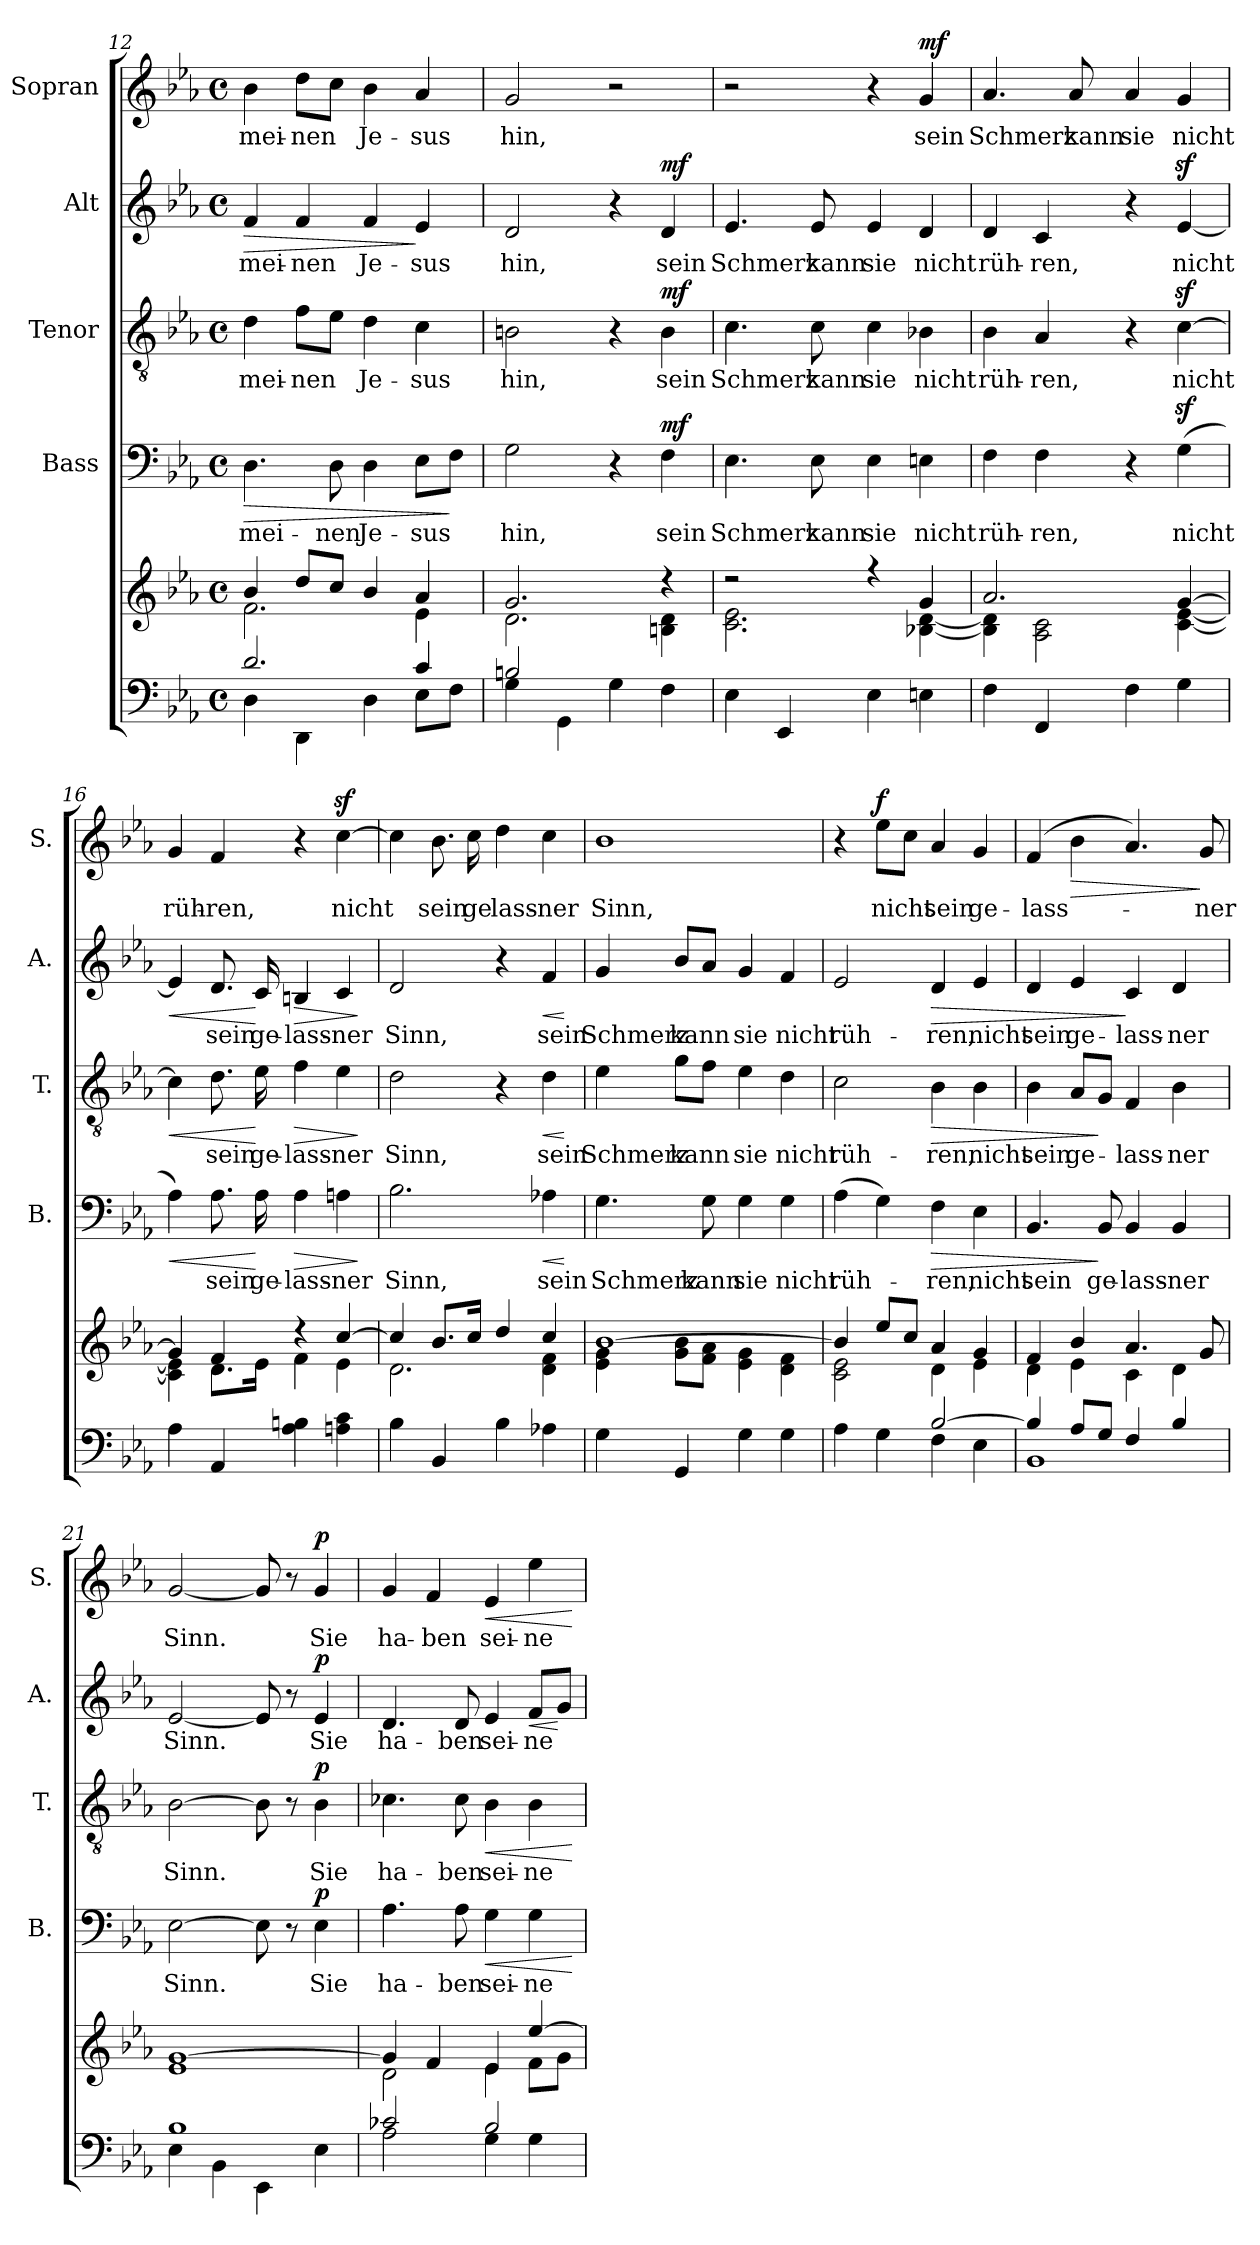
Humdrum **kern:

**kern	**kern	**kern	**text	**dynam	**kern	**text	**dynam	**kern	**text	**dynam	**kern	**text	**dynam
*part5	*part5	*part4	*part4	*part4	*part3	*part3	*part3	*part2	*part2	*part2	*part1	*part1	*part1
*staff6	*staff5	*staff4	*staff4	*staff4	*staff3	*staff3	*staff3	*staff2	*staff2	*staff2	*staff1	*staff1	*staff1
*	*	*I"Bass	*	*	*I"Tenor	*	*	*I"Alt	*	*	*I"Sopran	*	*
*	*	*I'B.	*	*	*I'T.	*	*	*I'A.	*	*	*I'S.	*	*
*clefF4	*clefG2	*clefF4	*	*	*clefGv2	*	*	*clefG2	*	*	*clefG2	*	*
*k[b-e-a-]	*k[b-e-a-]	*k[b-e-a-]	*	*	*k[b-e-a-]	*	*	*k[b-e-a-]	*	*	*k[b-e-a-]	*	*
*E-:	*E-:	*E-:	*	*	*E-:	*	*	*E-:	*	*	*E-:	*	*
*M4/4	*M4/4	*M4/4	*	*	*M4/4	*	*	*M4/4	*	*	*M4/4	*	*
*met(c)	*met(c)	*met(c)	*	*	*met(c)	*	*	*met(c)	*	*	*met(c)	*	*
=12	=12	=12	=12	=12	=12	=12	=12	=12	=12	=12	=12	=12	=12
*^	*^	*	*	*	*	*	*	*	*	*	*	*	*
!	!	!	!	!	!LO:LY:b	!LO:HP:b	!	!LO:LY:b	!	!	!LO:LY:b	!LO:HP:b	!	!LO:LY:b	!
2.d/	4D\	4b-/	2.f\	4.D\	mei-	>	4d\	mei-	.	4f/	mei-	>	4b-\	mei-	.
!	!	!	!	!	!	!	!	!LO:LY:b	!	!	!LO:LY:b	!	!	!LO:LY:b	!
.	4DD\	8dd/L	.	.	.	.	8f\L	-nen	.	4f/	-nen	.	8dd\L	-nen	.
!	!	!	!	!	!LO:LY:b	!	!	!	!	!	!	!	!	!	!
.	.	8cc/J	.	8D\	-nen	.	8e-\J	.	.	.	.	.	8cc\J	.	.
!	!	!	!	!	!LO:LY:b	!	!	!LO:LY:b	!	!	!LO:LY:b	!	!	!LO:LY:b	!
.	4D\	4b-/	.	4D\	Je-	.	4d\	Je-	.	4f/	Je-	.	4b-\	Je-	.
!	!	!	!	!	!LO:LY:b	!	!	!LO:LY:b	!	!	!LO:LY:b	!	!	!LO:LY:b	!
4c/	8E-\L	4a-/	4e-\	8E-\L	-sus	.	4c\	-sus	.	4e-/	-sus	]	4a-/	-sus	.
.	8F\J	.	.	8F\J	.	]	.	.	.	.	.	.	.	.	.
!!LO:PB:g=z
=13	=13	=13	=13	=13	=13	=13	=13	=13	=13	=13	=13	=13	=13	=13	=13
!	!	!	!	!	!LO:LY:b	!	!	!LO:LY:b	!	!	!LO:LY:b	!	!	!LO:LY:b	!
2Bn/	4G\	2.g/	2.d\	2G\	hin,	.	2Bn\	hin,	.	2d/	hin,	.	2g/	hin,	.
.	4GG\	.	.	.	.	.	.	.	.	.	.	.	.	.	.
2ryy	4G\	.	.	4r	.	.	4r	.	.	4r	.	.	2r	.	.
!	!	!	!	!	!LO:LY:b	!LO:DY:a	!	!LO:LY:b	!LO:DY:a	!	!LO:LY:b	!LO:DY:a	!	!	!
.	4F\	4rdd	4Bn\ 4d\	4F\	sein	mf	4B\	sein	mf	4d/	sein	mf	.	.	.
=14	=14	=14	=14	=14	=14	=14	=14	=14	=14	=14	=14	=14	=14	=14	=14
!	!	!	!	!	!LO:LY:b	!	!	!LO:LY:b	!	!	!LO:LY:b	!	!	!	!
*v	*v	*	*	*	*	*	*	*	*	*	*	*	*	*	*
4E-\	2r	2.c\ 2.e-\	4.E-\	Schmerz	.	4.c\	Schmerz	.	4.e-/	Schmerz	.	2r	.	.
4EE-/	.	.	.	.	.	.	.	.	.	.	.	.	.	.
!	!	!	!	!LO:LY:b	!	!	!LO:LY:b	!	!	!LO:LY:b	!	!	!	!
.	.	.	8E-\	kann	.	8c\	kann	.	8e-/	kann	.	.	.	.
!	!	!	!	!LO:LY:b	!	!	!LO:LY:b	!	!	!LO:LY:b	!	!	!	!
4E-\	4ree	.	4E-\	sie	.	4c\	sie	.	4e-/	sie	.	4r	.	.
!	!	!	!	!LO:LY:b	!	!	!LO:LY:b	!	!	!LO:LY:b	!	!	!LO:LY:b	!LO:DY:a
4En\	4g/	[<4B-X\ [<4d\	4En\	nicht	.	4B-X\	nicht	.	4d/	nicht	.	4g/	sein	mf
=15	=15	=15	=15	=15	=15	=15	=15	=15	=15	=15	=15	=15	=15	=15
!	!	!	!	!LO:LY:b	!	!	!LO:LY:b	!	!	!LO:LY:b	!	!	!LO:LY:b	!
4F\	2.a-/	4B-\] 4d\]	4F\	rüh-	.	4B-\	rüh-	.	4d/	rüh-	.	4.a-/	Schmerz	.
!	!	!	!	!LO:LY:b	!	!	!LO:LY:b	!	!	!LO:LY:b	!	!	!	!
4FF/	.	2A-\ 2c\	4F\	-ren,	.	4A-/	-ren,	.	4c/	-ren,	.	.	.	.
!	!	!	!	!	!	!	!	!	!	!	!	!	!LO:LY:b	!
.	.	.	.	.	.	.	.	.	.	.	.	8a-/	kann	.
!	!	!	!	!	!	!	!	!	!	!	!	!	!LO:LY:b	!
4F\	.	.	4r	.	.	4r	.	.	4r	.	.	4a-/	sie	.
!	!	!	!	!LO:LY:b	!	!	!LO:LY:b	!	!	!LO:LY:b	!	!	!LO:LY:b	!
4G\	[>4g/	[<4c\ [<4e-\	(>4Gz>\	nicht	.	[4cz>\	nicht	.	[4e-z>/	nicht	.	4g/	nicht	.
=16	=16	=16	=16	=16	=16	=16	=16	=16	=16	=16	=16	=16	=16	=16
!	!	!	!	!	!LO:HP:b	!	!	!LO:HP:b	!	!	!LO:HP:b	!	!LO:LY:b	!
4A-\	4g/]	4c\] 4e-\]	4A-\)	.	<	4c\]	.	<	4e-/]	.	<	4g/	rüh-	.
!	!	!	!	!LO:LY:b	!	!	!LO:LY:b	!	!	!LO:LY:b	!	!	!LO:LY:b	!
4AA-/	4f/	8.d\L	8.A-\	sein	.	8.d\	sein	.	8.d/	sein	.	4f/	-ren,	.
!	!	!	!	!LO:LY:b	!	!	!LO:LY:b	!	!	!LO:LY:b	!	!	!	!
.	.	16e-\Jk	16A-\	ge-	[	16e-\	ge-	[	16c/	ge-	[	.	.	.
!	!	!	!	!LO:LY:b	!LO:HP:b	!	!LO:LY:b	!LO:HP:b	!	!LO:LY:b	!LO:HP:b	!	!	!
4A-\ 4Bn\	4rdd	4f\	4A-\	-lass-	>	4f\	-lass-	>	4Bn/	-lass-	>	4r	.	.
!	!	!	!	!LO:LY:b	!	!	!LO:LY:b	!	!	!LO:LY:b	!	!	!LO:LY:b	!
4An\ 4c\	[>4cc/	4e-\	4An\	-ner	.	4e-\	-ner	.	4c/	-ner	.	[4ccz>\	nicht	.
*	*v	*v	*	*	*	*	*	*	*	*	*	*	*	*
.	.	.	.	]	.	.	]	.	.	]	.	.	.
!!LO:LB:g=z
=17	=17	=17	=17	=17	=17	=17	=17	=17	=17	=17	=17	=17	=17
*	*^	*	*	*	*	*	*	*	*	*	*	*	*
!	!	!	!	!LO:LY:b	!	!	!LO:LY:b	!	!	!LO:LY:b	!	!	!	!
4B-\	4cc/]	2.d\	2.B-\	Sinn,	.	2d\	Sinn,	.	2d/	Sinn,	.	4cc\]	.	.
!	!	!	!	!	!	!	!	!	!	!	!	!	!LO:LY:b	!
4BB-/	8.b-/L	.	.	.	.	.	.	.	.	.	.	8.b-\	sein	.
!	!	!	!	!	!	!	!	!	!	!	!	!	!LO:LY:b	!
.	16cc/Jk	.	.	.	.	.	.	.	.	.	.	16cc\	ge	.
!	!	!	!	!	!	!	!	!	!	!	!	!	!LO:LY:b	!
4B-\	4dd/	.	.	.	.	4r	.	.	4r	.	.	4dd\	lass-	.
!	!	!	!	!LO:LY:b	!LO:HP:b	!	!LO:LY:b	!LO:HP:b	!	!LO:LY:b	!LO:HP:b	!	!LO:LY:b	!
4A-X\	4cc/	4d\ 4f\	4A-X\	sein	<	4d\	sein	<	4f/	sein	<	4cc\	-ner	.
*	*v	*v	*	*	*	*	*	*	*	*	*	*	*	*
.	.	.	.	[	.	.	[	.	.	[	.	.	.
=18	=18	=18	=18	=18	=18	=18	=18	=18	=18	=18	=18	=18	=18
*	*^	*	*	*	*	*	*	*	*	*	*	*	*
!	!	!	!	!LO:LY:b	!	!	!LO:LY:b	!	!	!LO:LY:b	!	!	!LO:LY:b	!
4G\	[>1b-	4e-\ 4g\	4.G\	Schmerz	.	4e-\	Schmerz	.	4g/	Schmerz	.	1b-	Sinn,	.
!	!	!	!	!	!	!	!LO:LY:b	!	!	!LO:LY:b	!	!	!	!
4GG/	.	8g\ 8b-\L	.	.	.	8g\L	kann	.	8b-/L	kann	.	.	.	.
!	!	!	!	!LO:LY:b	!	!	!	!	!	!	!	!	!	!
.	.	8f\ 8a-\J	8G\	kann	.	8f\J	.	.	8a-/J	.	.	.	.	.
!	!	!	!	!LO:LY:b	!	!	!LO:LY:b	!	!	!LO:LY:b	!	!	!	!
4G\	.	4e-\ 4g\	4G\	sie	.	4e-\	sie	.	4g/	sie	.	.	.	.
!	!	!	!	!LO:LY:b	!	!	!LO:LY:b	!	!	!LO:LY:b	!	!	!	!
4G\	.	4d\ 4f\	4G\	nicht	.	4d\	nicht	.	4f/	nicht	.	.	.	.
=19	=19	=19	=19	=19	=19	=19	=19	=19	=19	=19	=19	=19	=19	=19
*^	*	*	*	*	*	*	*	*	*	*	*	*	*	*
!	!	!	!	!	!LO:LY:b	!	!	!LO:LY:b	!	!	!LO:LY:b	!	!	!	!
2ryy	4A-\	4b-/]	2c\ 2e-\	(>4A-\	rüh-	.	2c\	rüh-	.	2e-/	rüh-	.	4r	.	.
!	!	!	!	!	!	!	!	!	!	!	!	!	!	!LO:LY:b	!LO:DY:a
.	4G\	8ee-/L	.	4G\)	.	.	.	.	.	.	.	.	8ee-\L	nicht	f
.	.	8cc/J	.	.	.	.	.	.	.	.	.	.	8cc\J	.	.
!	!	!	!	!	!LO:LY:b	!LO:HP:b	!	!LO:LY:b	!LO:HP:b	!	!LO:LY:b	!LO:HP:b	!	!LO:LY:b	!
[>2B-/	4F\	4a-/	4d\	4F\	-ren,	>	4B-\	-ren,	>	4d/	-ren,	>	4a-/	sein	.
!	!	!	!	!	!LO:LY:b	!	!	!LO:LY:b	!	!	!LO:LY:b	!	!	!LO:LY:b	!
.	4E-\	4g/	4e-\	4E-\	nicht	.	4B-\	nicht	.	4e-/	nicht	.	4g/	ge-	.
=20	=20	=20	=20	=20	=20	=20	=20	=20	=20	=20	=20	=20	=20	=20	=20
!	!	!	!	!	!LO:LY:b	!	!	!LO:LY:b	!	!	!LO:LY:b	!	!	!LO:LY:b	!
4B-/]	1BB-	4f/	4d\	4.BB-/	sein	.	4B-\	sein	.	4d/	sein	.	(4f/	-lass-	.
!	!	!	!	!	!	!	!	!LO:LY:b	!	!	!LO:LY:b	!	!	!	!LO:HP:b
8A-/L	.	4b-/	4e-\	.	.	.	8A-/L	ge-	.	4e-/	ge-	.	4b-\	.	>
!	!	!	!	!	!LO:LY:b	!	!	!	!	!	!	!	!	!	!
8G/J	.	.	.	8BB-/	ge-	]	8G/J	.	]	.	.	.	.	.	.
!	!	!	!	!	!LO:LY:b	!	!	!LO:LY:b	!	!	!LO:LY:b	!	!	!	!
4F/	.	4.a-/	4c\	4BB-/	-lass-	.	4F/	-lass-	.	4c/	-lass-	]	4.a-/)	.	.
!	!	!	!	!	!LO:LY:b	!	!	!LO:LY:b	!	!	!LO:LY:b	!	!	!	!
4B-/	.	.	4d\	4BB-/	-ner	.	4B-\	-ner	.	4d/	-ner	.	.	.	.
!	!	!	!	!	!	!	!	!	!	!	!	!	!	!LO:LY:b	!
.	.	8g/	.	.	.	.	.	.	.	.	.	.	8g/	-ner	]
!!LO:PB:g=z
=21	=21	=21	=21	=21	=21	=21	=21	=21	=21	=21	=21	=21	=21	=21	=21
!	!	!	!	!	!LO:LY:b	!	!	!LO:LY:b	!	!	!LO:LY:b	!	!	!LO:LY:b	!
1B-	4E-\	[>1g	1e-	[2E-\	Sinn.	.	[2B-\	Sinn.	.	[2e-/	Sinn.	.	[2g/	Sinn.	.
.	4BB-\	.	.	.	.	.	.	.	.	.	.	.	.	.	.
.	4EE-\	.	.	8E-\]	.	.	8B-\]	.	.	8e-/]	.	.	8g/]	.	.
.	.	.	.	8r	.	.	8r	.	.	8r	.	.	8r	.	.
!	!	!	!	!	!LO:LY:b	!LO:DY:a	!	!LO:LY:b	!LO:DY:a	!	!LO:LY:b	!LO:DY:a	!	!LO:LY:b	!LO:DY:a
.	4E-\	.	.	4E-\	Sie	p	4B-\	Sie	p	4e-/	Sie	p	4g/	Sie	p
=22	=22	=22	=22	=22	=22	=22	=22	=22	=22	=22	=22	=22	=22	=22	=22
!	!	!	!	!	!LO:LY:b	!	!	!LO:LY:b	!	!	!LO:LY:b	!	!	!LO:LY:b	!
2c-X/	2A-\	4g/]	2d\	4.A-\	ha-	.	4.c-X\	ha-	.	4.d/	ha-	.	4g/	ha-	.
!	!	!	!	!	!	!	!	!	!	!	!	!	!	!LO:LY:b	!
.	.	4f/	.	.	.	.	.	.	.	.	.	.	4f/	-ben	.
!	!	!	!	!	!LO:LY:b	!	!	!LO:LY:b	!	!	!LO:LY:b	!	!	!	!
.	.	.	.	8A-\	-ben	.	8c-\	-ben	.	8d/	-ben	.	.	.	.
!	!	!	!	!	!LO:LY:b	!LO:HP:b	!	!LO:LY:b	!LO:HP:b	!	!LO:LY:b	!	!	!LO:LY:b	!LO:HP:b
2B-/	4G\	4e-/	4e-\	4G\	sei-	<	4B-\	sei-	<	4e-/	sei-	.	4e-/	sei-	<
!	!	!	!	!	!LO:LY:b	!	!	!LO:LY:b	!	!	!LO:LY:b	!LO:HP:b	!	!LO:LY:b	!
.	4G\	[>4ee-/	8f\L	4G\	-ne	.	4B-\	-ne	.	8f/L	-ne	<	4ee-\	-ne	.
.	.	.	8g\J	.	.	.	.	.	.	8g/J	.	[	.	.	.
*v	*v	*	*	*	*	*	*	*	*	*	*	*	*	*	*
*	*v	*v	*	*	*	*	*	*	*	*	*	*	*	*
.	.	.	.	[	.	.	[	.	.	.	.	.	[
=	=	=	=	=	=	=	=	=	=	=	=	=	=
*-	*-	*-	*-	*-	*-	*-	*-	*-	*-	*-	*-	*-	*-
